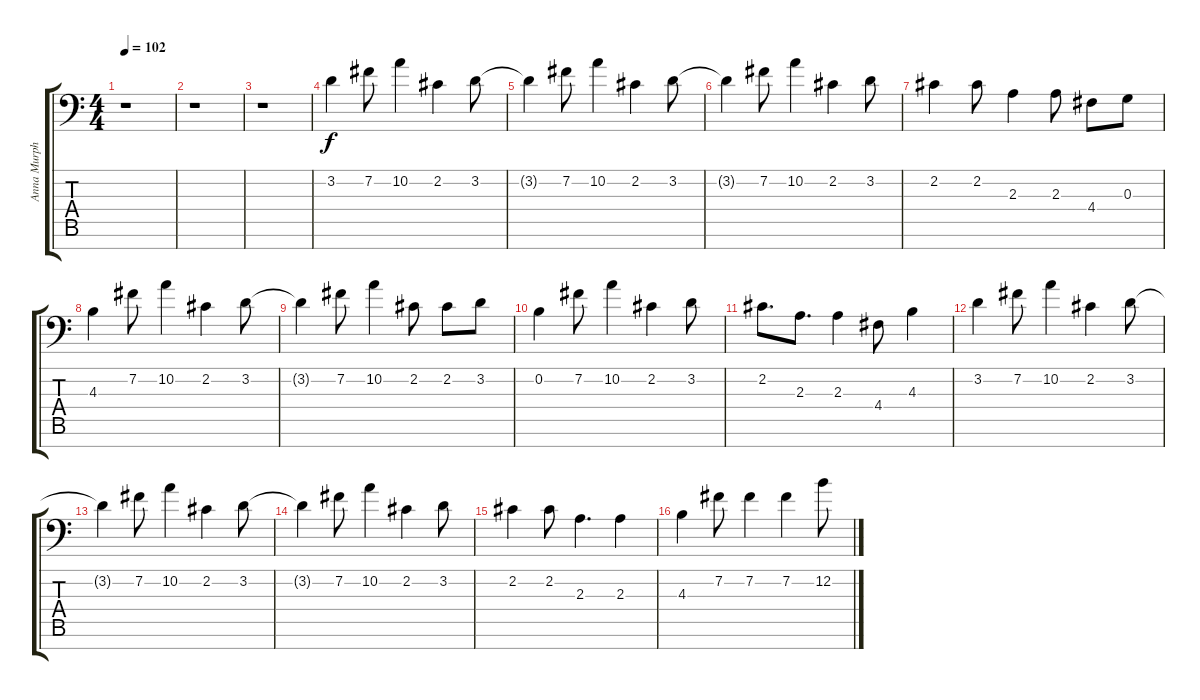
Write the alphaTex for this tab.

\track ("Anna Murphy" "Anna Murph") {instrument choiraahs}
\staff {score tabs}
\tuning (E4 B3 G3 D3 A2 E2 A1) {hide}
\ts (4 4)
\tempo 102
\clef f4
\ks c
r.1{dy f} |
r.1 |
r.1 |
3.2.4 7.2.8 10.2.4 2.2.4 3.2.8 |
3.2{t}.4 7.2.8 10.2.4 2.2.4 3.2.8 |
3.2{t}.4 7.2.8 10.2.4 2.2.4 3.2.8 |
2.2.4 2.2.8 2.3.4 2.3.8 4.4.8 0.3.8 |
4.3.4 7.2.8 10.2.4 2.2.4 3.2.8 |
3.2{t}.4 7.2.8 10.2.4 2.2.8 2.2.8 3.2.8 |
0.2.4 7.2.8 10.2.4 2.2.4 3.2.8 |
2.2.8{d} 2.3.8{d} 2.3.4 4.4.8 4.3.4 |
3.2.4 7.2.8 10.2.4 2.2.4 3.2.8 |
3.2{t}.4 7.2.8 10.2.4 2.2.4 3.2.8 |
3.2{t}.4 7.2.8 10.2.4 2.2.4 3.2.8 |
2.2.4 2.2.8 2.3.4{d} 2.3.4 |
4.3.4 7.2.8 7.2.4 7.2.4 12.2.8
